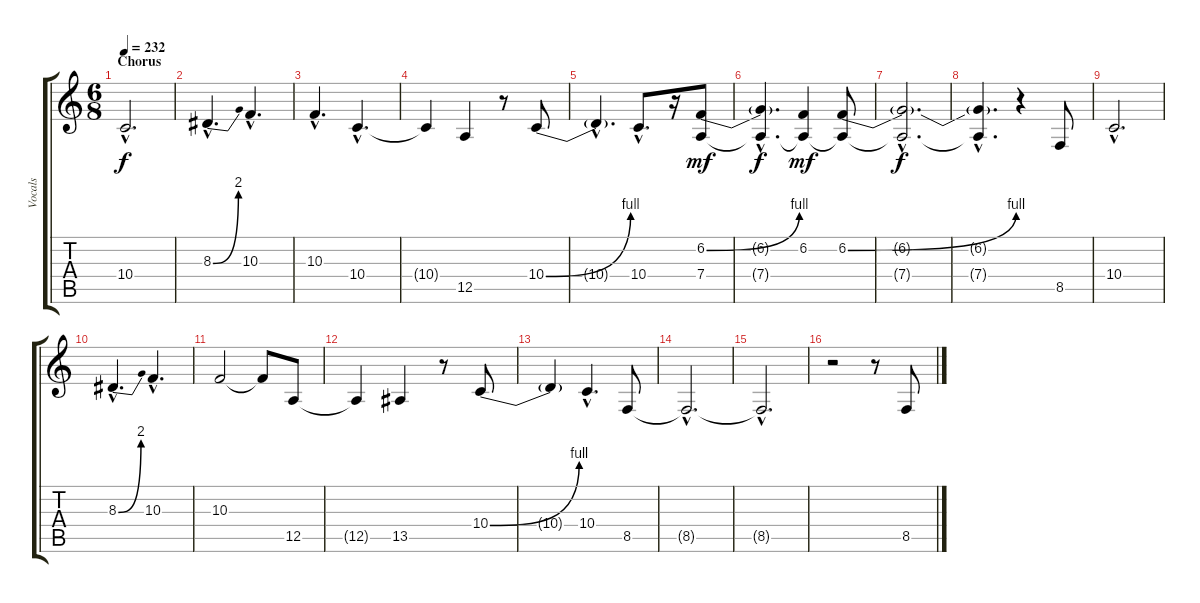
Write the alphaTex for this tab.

\track ("Vocals" "Vocals") {instrument oboe}
\staff {score tabs}
\tuning (E4 B3 G3 D3 A2 D2) {hide}
\ts (6 8)
\section ("" "Chorus")
\tempo 232
\clef g2
\ks c
10.4{hac}.2{d dy f} |
8.3{be (bend 0 0 60 8) hac}.4{d} 10.3{hac}.4{d} |
10.3{hac}.4{d} 10.4{hac}.4{d} |
10.4{t}.4 12.5.4 r.8 10.4{be (bend 0 0 60 4)}.8 |
10.4{hac t}.4{d} 10.4{hac}.8{d} r.16 (6.2{be (bend 0 0 60 4)} 7.4).8{dy mf} |
(6.2{hac t} 7.4{hac t}).4{d dy f} (6.2 7.4{t}).4{dy mf} (6.2{be (bend 0 0 60 4)} 7.4{t}).8 |
(6.2{hac t} 7.4{hac t}).2{d dy f} |
(6.2{hac t} 7.4{hac t}).4{d} r.4 8.5.8 |
10.4{hac}.2{d} |
8.3{be (bend 0 0 60 8) hac}.4{d} 10.3{hac}.4{d} |
10.3.2 10.3{t}.8 12.5.8 |
12.5{t}.4 13.5.4 r.8 10.4{be (bend 0 0 60 4)}.8 |
10.4{t}.4 10.4{hac}.4{d} 8.5.8 |
8.5{hac t}.2{d} |
8.5{hac t}.2{d} |
r.2 r.8 8.5.8
